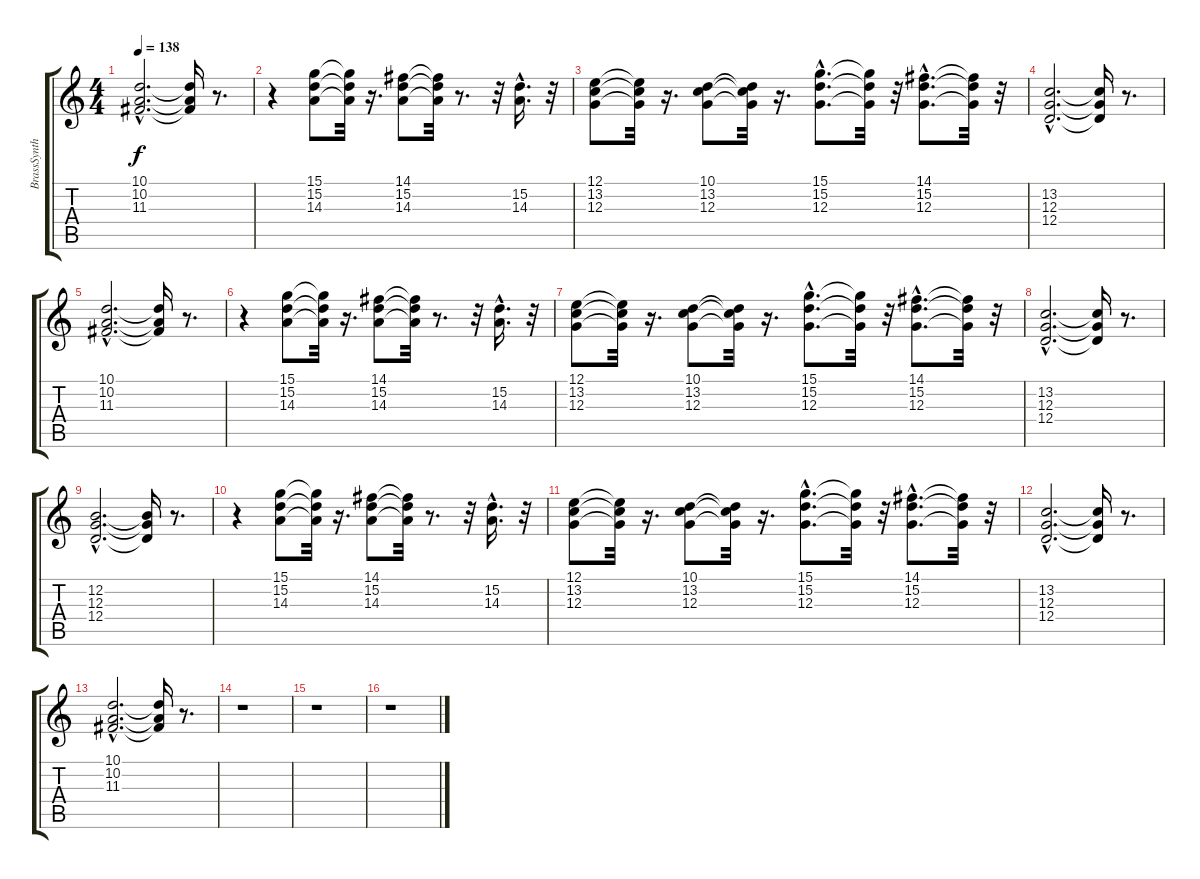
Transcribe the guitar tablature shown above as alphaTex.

\track ("BrassSynth" "BrassSynth") {instrument brasssection}
\staff {score tabs}
\tuning (E4 B3 G3 D3 A2 E2) {hide}
\ts (4 4)
\tempo 138
\clef g2
\ks c
(10.1{hac} 10.2{hac} 11.3{hac}).2{d dy f} (10.1{t} 10.2{t} 11.3{t}).16 r.8{d} |
r.4 (15.1 15.2 14.3).8 (15.1{t} 15.2{t} 14.3{t}).32 r.16{d} (14.1 15.2 14.3).8 (14.1{t} 15.2{t} 14.3{t}).32 r.8{d} r.32 (15.2{hac} 14.3{hac}).16{d} r.32 |
(12.1 13.2 12.3).8 (12.1{t} 13.2{t} 12.3{t}).32 r.16{d} (10.1 13.2 12.3).8 (10.1{t} 13.2{t} 12.3{t}).32 r.16{d} (15.1{hac} 15.2{hac} 12.3{hac}).8{d} (15.1{t} 15.2{t} 12.3{t}).32 r.32 (14.1{hac} 15.2{hac} 12.3{hac}).8{d} (14.1{t} 15.2{t} 12.3{t}).32 r.32 |
(13.2{hac} 12.3{hac} 12.4{hac}).2{d} (13.2{t} 12.3{t} 12.4{t}).16 r.8{d} |
(10.1{hac} 10.2{hac} 11.3{hac}).2{d} (10.1{t} 10.2{t} 11.3{t}).16 r.8{d} |
r.4 (15.1 15.2 14.3).8{volume 12} (15.1{t} 15.2{t} 14.3{t}).32 r.16{d} (14.1 15.2 14.3).8 (14.1{t} 15.2{t} 14.3{t}).32 r.8{d} r.32 (15.2{hac} 14.3{hac}).16{d} r.32 |
(12.1 13.2 12.3).8 (12.1{t} 13.2{t} 12.3{t}).32 r.16{d} (10.1 13.2 12.3).8 (10.1{t} 13.2{t} 12.3{t}).32 r.16{d} (15.1{hac} 15.2{hac} 12.3{hac}).8{d} (15.1{t} 15.2{t} 12.3{t}).32 r.32 (14.1{hac} 15.2{hac} 12.3{hac}).8{d} (14.1{t} 15.2{t} 12.3{t}).32 r.32 |
(13.2{hac} 12.3{hac} 12.4{hac}).2{d} (13.2{t} 12.3{t} 12.4{t}).16 r.8{d} |
(12.2{hac} 12.3{hac} 12.4{hac}).2{d} (12.2{t} 12.3{t} 12.4{t}).16 r.8{d} |
r.4 (15.1 15.2 14.3).8 (15.1{t} 15.2{t} 14.3{t}).32 r.16{d} (14.1 15.2 14.3).8 (14.1{t} 15.2{t} 14.3{t}).32 r.8{d} r.32 (15.2{hac} 14.3{hac}).16{d} r.32 |
(12.1 13.2 12.3).8 (12.1{t} 13.2{t} 12.3{t}).32 r.16{d} (10.1 13.2 12.3).8 (10.1{t} 13.2{t} 12.3{t}).32 r.16{d} (15.1{hac} 15.2{hac} 12.3{hac}).8{d} (15.1{t} 15.2{t} 12.3{t}).32 r.32 (14.1{hac} 15.2{hac} 12.3{hac}).8{d} (14.1{t} 15.2{t} 12.3{t}).32 r.32 |
(13.2{hac} 12.3{hac} 12.4{hac}).2{d} (13.2{t} 12.3{t} 12.4{t}).16 r.8{d} |
(10.1{hac} 10.2{hac} 11.3{hac}).2{d} (10.1{t} 10.2{t} 11.3{t}).16 r.8{d} |
r.1 |
r.1 |
r.1
